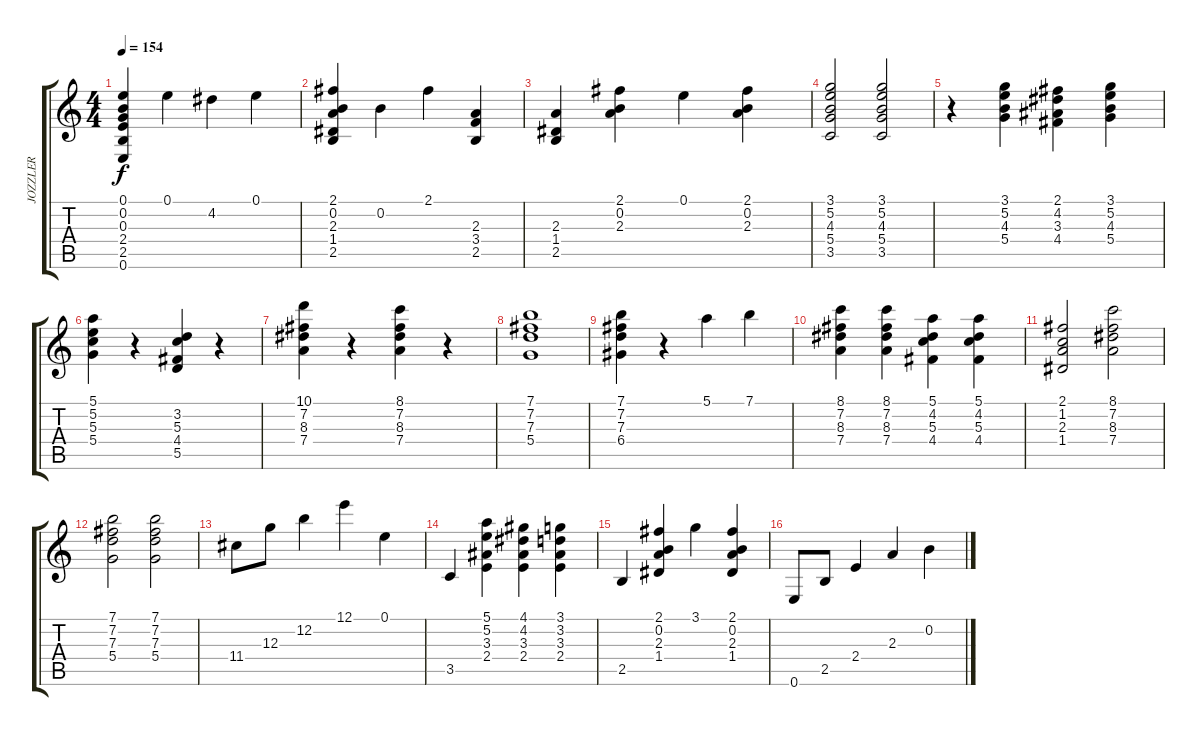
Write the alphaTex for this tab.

\track ("JOZZLER" "JOZZLER") {instrument electricguitarjazz}
\staff {score tabs}
\tuning (E4 B3 G3 D3 A2 E2) {hide}
\ts (4 4)
\tempo 154
\clef g2
\ks c
(0.1 0.2 0.3 2.4 2.5 0.6).4{dy f} 0.1.4 4.2.4 0.1.4 |
(2.1 0.2 2.3 1.4 2.5).4 0.2.4 2.1.4 (2.3 3.4 2.5).4 |
(2.3 1.4 2.5).4 (2.1 0.2 2.3).4 0.1.4 (2.1 0.2 2.3).4 |
(3.1 5.2 4.3 5.4 3.5).2 (3.1 5.2 4.3 5.4 3.5).2 |
r.4 (3.1 5.2 4.3 5.4).4 (2.1 4.2 3.3 4.4).4 (3.1 5.2 4.3 5.4).4 |
(5.1 5.2 5.3 5.4).4 r.4 (3.2 5.3 4.4 5.5).4 r.4 |
(10.1 7.2 8.3 7.4).4 r.4 (8.1 7.2 8.3 7.4).4 r.4 |
(7.1 7.2 7.3 5.4).1 |
(7.1 7.2 7.3 6.4).4 r.4 5.1.4 7.1.4 |
(8.1 7.2 8.3 7.4).4 (8.1 7.2 8.3 7.4).4 (5.1 4.2 5.3 4.4).4 (5.1 4.2 5.3 4.4).4 |
(2.1 1.2 2.3 1.4).2 (8.1 7.2 8.3 7.4).2 |
(7.1 7.2 7.3 5.4).2 (7.1 7.2 7.3 5.4).2 |
11.4.8 12.3.8 12.2.4 12.1.4 0.1.4 |
3.5.4 (5.1 5.2 3.3 2.4).4 (4.1 4.2 3.3 2.4).4 (3.1 3.2 3.3 2.4).4 |
2.5.4 (2.1 0.2 2.3 1.4).4 3.1.4 (2.1 0.2 2.3 1.4).4 |
0.6.8 2.5.8 2.4.4 2.3.4 0.2.4
